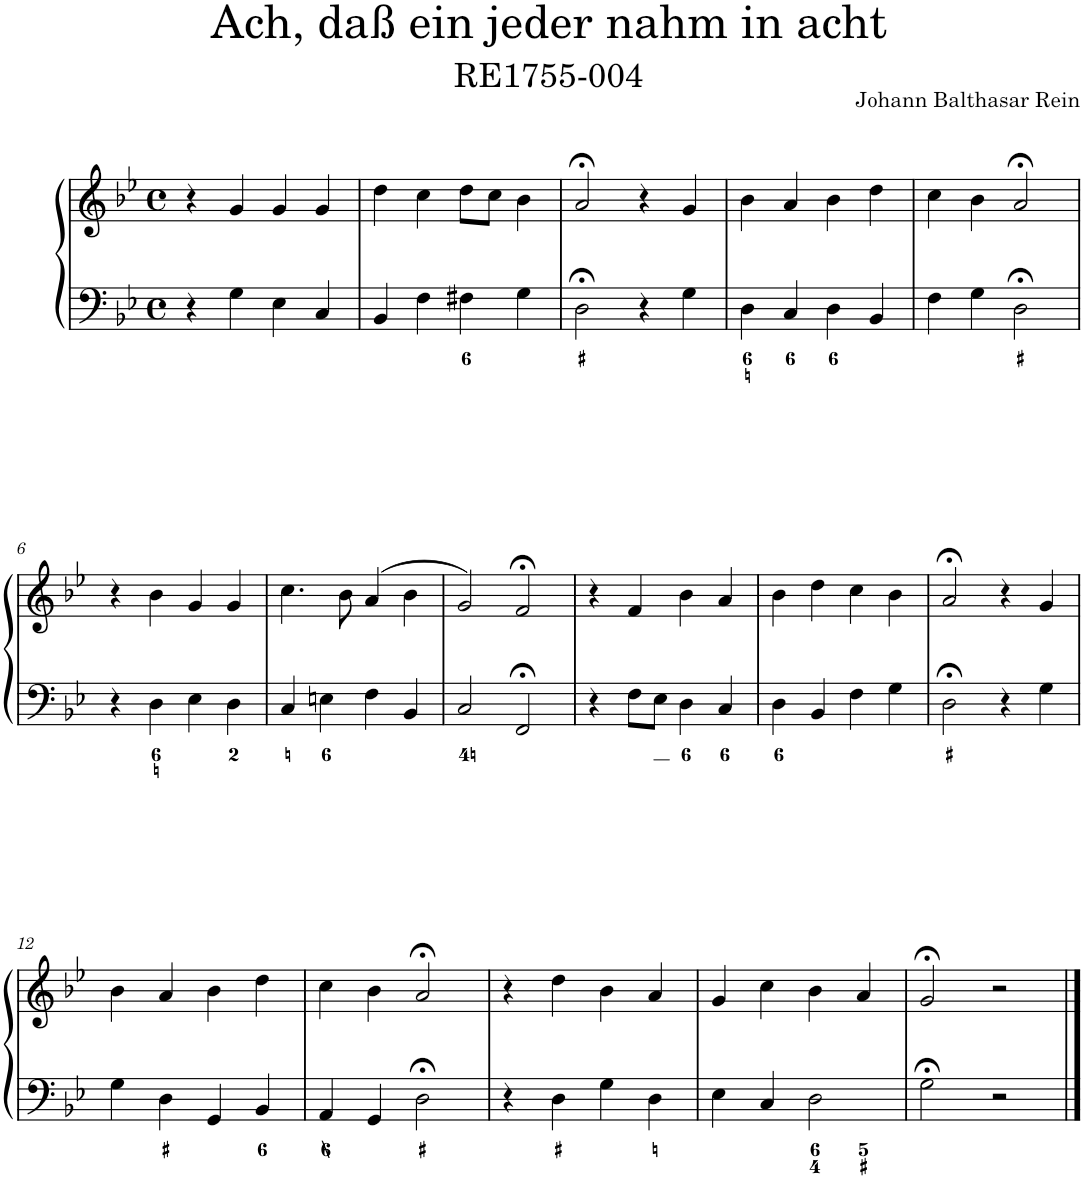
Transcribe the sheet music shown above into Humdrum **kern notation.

**kern	**kern
*part1	*part1
*staff2	*staff1
*I"Piano	*
*I'Pno.	*
*clefF4	*clefG2
*k[b-e-]	*k[b-e-]
*M4/4	*M4/4
*met(c)	*met(c)
=1	=1
4r	4r
4G\	4g/
4E-\	4g/
4C/	4g/
=2	=2
4BB-/	4dd\
4F\	4cc\
4F#X\	8dd\L
.	8cc\J
4G\	4b-\
=3	=3
2D;<\	2a;</
4r	4r
4G\	4g/
=4	=4
4D\	4b-\
4C/	4a/
4D\	4b-\
4BB-/	4dd\
=5	=5
4F\	4cc\
4G\	4b-\
2D;<\	2a;</
!!LO:LB:g=z
=6	=6
4r	4r
4D\	4b-\
4E-\	4g/
4D\	4g/
=7	=7
4C/	4.cc\
4En\	.
.	8b-\
4F\	(4a/
4BB-/	4b-\
=8	=8
2C/	2g/)
2FF;</	2f;</
=9	=9
4r	4r
8F\L	4f/
8E-\J	.
4D\	4b-\
4C/	4a/
=10	=10
4D\	4b-\
4BB-/	4dd\
4F\	4cc\
4G\	4b-\
=11	=11
2D;<\	2a;</
4r	4r
4G\	4g/
!!LO:LB:g=z
=12	=12
4G\	4b-\
4D\	4a/
4GG/	4b-\
4BB-/	4dd\
=13	=13
4AA/	4cc\
4GG/	4b-\
2D;<\	2a;</
=14	=14
4r	4r
4D\	4dd\
4G\	4b-\
4D\	4a/
=15	=15
4E-\	4g/
4C/	4cc\
2D\	4b-\
.	4a/
=16	=16
2G;<\	2g;</
2r	2r
==	==
*-	*-
